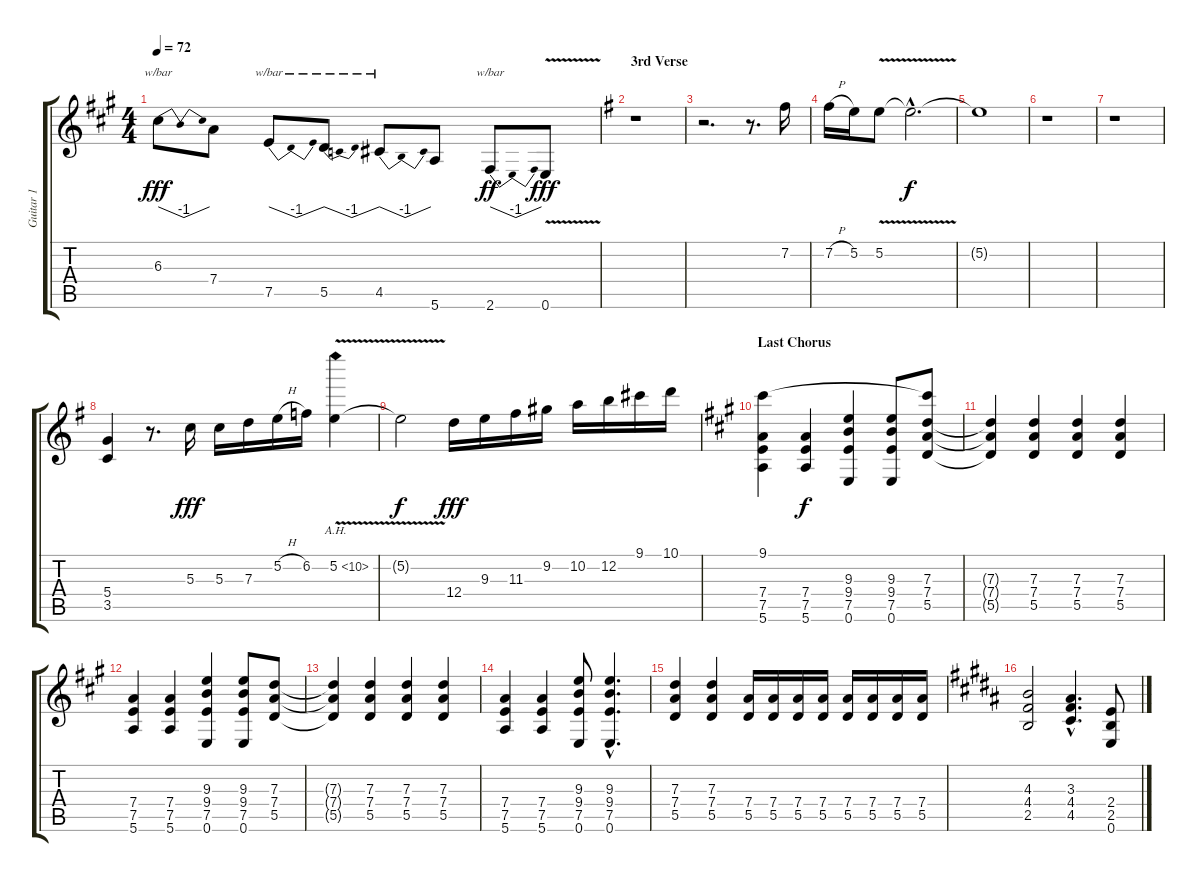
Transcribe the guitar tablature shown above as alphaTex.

\track ("Guitar 1" "Guitar 1") {instrument distortionguitar}
\staff {score tabs}
\tuning (E4 B3 G3 D3 A2 E2) {hide}
\ts (4 4)
\tempo 72
\clef g2
\ks a
6.3.8{tbe (dip default 0 0 30 -4 60 0) dy fff} 7.4.8 7.5.8{tbe (dip default 0 0 30 -4 60 0)} 5.5.8{tbe (dip default 0 0 30 -4 60 0)} 4.5.8{tbe (dip default 0 0 30 -4 60 0)} 5.6.8 2.6.8{tbe (dip default 0 0 30 -4 60 0) dy ff} 0.6{v}.8{dy fff} |
\section ("" "3rd Verse")
\ks g
r.1 |
r.2{d} r.8{d} 7.2.16 |
7.2{h}.16 5.2.16 5.2{v}.8 5.2{hac t}.2{d dy f} |
5.2{t}.1 |
r.1 |
r.1 |
(5.4 3.5).4 r.8{d} 5.3.16{dy fff} 5.3.16 7.3.16 5.2{h}.16 6.2.16 5.2{ah 5 v}.4 |
5.2{t}.2{dy f} 12.4.16{dy fff} 9.3.16 11.3.16 9.2.16 10.2.16 12.2.16 9.1.16 10.1.16 |
\section ("" "Last Chorus")
\ks a
(9.1 7.4 7.5 5.6).4 (7.4 7.5 5.6).4{dy f} (9.3 9.4 7.5 0.6).4 (9.3 9.4 7.5 0.6).8 (9.1{t} 7.3 7.4 5.5).8 |
(7.3{t} 7.4{t} 5.5{t}).4 (7.3 7.4 5.5).4 (7.3 7.4 5.5).4 (7.3 7.4 5.5).4 |
(7.4 7.5 5.6).4 (7.4 7.5 5.6).4 (9.3 9.4 7.5 0.6).4 (9.3 9.4 7.5 0.6).8 (7.3 7.4 5.5).8 |
(7.3{t} 7.4{t} 5.5{t}).4 (7.3 7.4 5.5).4 (7.3 7.4 5.5).4 (7.3 7.4 5.5).4 |
(7.4 7.5 5.6).4 (7.4 7.5 5.6).4 (9.3 9.4 7.5 0.6).8 (9.3{hac} 9.4{hac} 7.5{hac} 0.6{hac}).4{d} |
(7.3 7.4 5.5).4 (7.3 7.4 5.5).4 (7.4 5.5).16 (7.4 5.5).16 (7.4 5.5).16 (7.4 5.5).16 (7.4 5.5).16 (7.4 5.5).16 (7.4 5.5).16 (7.4 5.5).16 |
\ks b
(4.3 4.4 2.5).2 (3.3{hac} 4.4{hac} 4.5{hac}).4{d} (2.4 2.5 0.6).8
